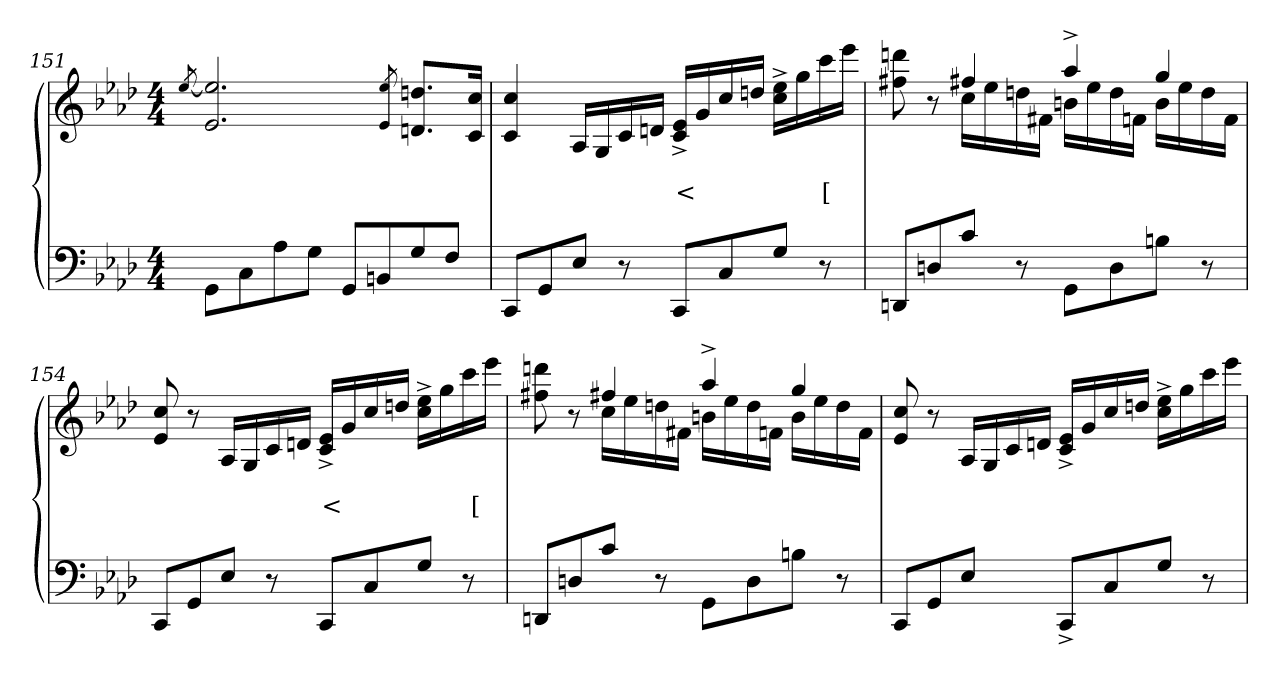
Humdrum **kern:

**kern	**kern	**text	**text
*part2	*part1	*part1	*part1
*staff2	*staff1	*staff1	*staff1
*clefF4	*clefG2	*	*
*k[b-e-a-d-]	*k[b-e-a-d-]	*	*
*M4/4	*M4/4	*	*
=151	=151	=151	=151
.	[8qee-/	.	.
8GGL	2.ee-] 2.e-	.	.
8C	.	.	.
8A-	.	.	.
8GJ	.	.	.
8GGL	.	.	.
8BBn	.	.	.
.	8qee-/ 8qe-/	.	.
8G	8.ddn 8.dnL	.	.
8FJ	.	.	.
.	16cc 16cJk	.	.
=152	=152	=152	=152
8CCL	4cc 4c	.	.
8GG	.	.	.
8E-J	16A-/LL	.	.
.	16G/	.	.
8r	16c\	.	.
.	16dn\JJ	.	.
8CCL	16e-^> 16c^>LL	.	<
.	16g	.	.
8C	16cc	.	.
.	16ddnJJ	.	.
8GJ	16ee-^> 16cc^>LL	.	.
.	16gg	.	.
8r	16ccc	.	[
.	16eee-JJ	.	.
=153	=153	=153	=153
*	*^	*	*
8DDnL	4ryy	8dddn 8ff#	.	.
8Dn	.	8r	.	.
8cJ	4ff#X	16ccLL	.	.
.	.	16ee-	.	.
8r	.	16ddn	.	.
.	.	16f#JJ	.	.
8GGL	4aa-^>	16bnLL	.	.
.	.	16ee-	.	.
8D	.	16dd	.	.
.	.	16fnJJ	.	.
8BnJ	4gg	16bLL	.	.
.	.	16ee-	.	.
8r	.	16dd	.	.
.	.	16fJJ	.	.
*	*v	*v	*	*
=154	=154	=154	=154
8CCL	8cc 8e-	.	.
8GG	8r	.	.
8E-J	16A-/LL	.	.
.	16G/	.	.
8r	16c\	.	.
.	16dn\JJ	.	.
8CCL	16e-^> 16c^>LL	.	<
.	16g	.	.
8C	16cc	.	.
.	16ddnJJ	.	.
8GJ	16ee-^> 16cc^>LL	.	.
.	16gg	.	.
8r	16ccc	.	.
.	16eee-JJ	.	[
=155	=155	=155	=155
*	*^	*	*
8DDnL	4ryy	8dddn 8ff#	.	.
8Dn	.	8r	.	.
8cJ	4ff#X	16ccLL	.	.
.	.	16ee-	.	.
8r	.	16ddn	.	.
.	.	16f#JJ	.	.
8GGL	4aa-^>	16bnLL	.	.
.	.	16ee-	.	.
8D	.	16dd	.	.
.	.	16fnJJ	.	.
8BnJ	4gg	16bLL	.	.
.	.	16ee-	.	.
8r	.	16dd	.	.
.	.	16fJJ	.	.
*	*v	*v	*	*
=156	=156	=156	=156
8CCL	8cc 8e-	.	.
8GG	8r	.	.
8E-J	16A-/LL	.	.
.	16G/	.	.
8ryy	16c\	.	.
.	16dn\JJ	.	.
8CC^>L	16e-^> 16c^>LL	.	.
.	16g	.	.
8C	16cc	.	.
.	16ddnJJ	.	.
8GJ	16ee-^> 16cc^>LL	.	.
.	16gg	.	.
8r	16ccc	.	.
.	16eee-JJ	.	.
=	=	=	=
*-	*-	*-	*-
